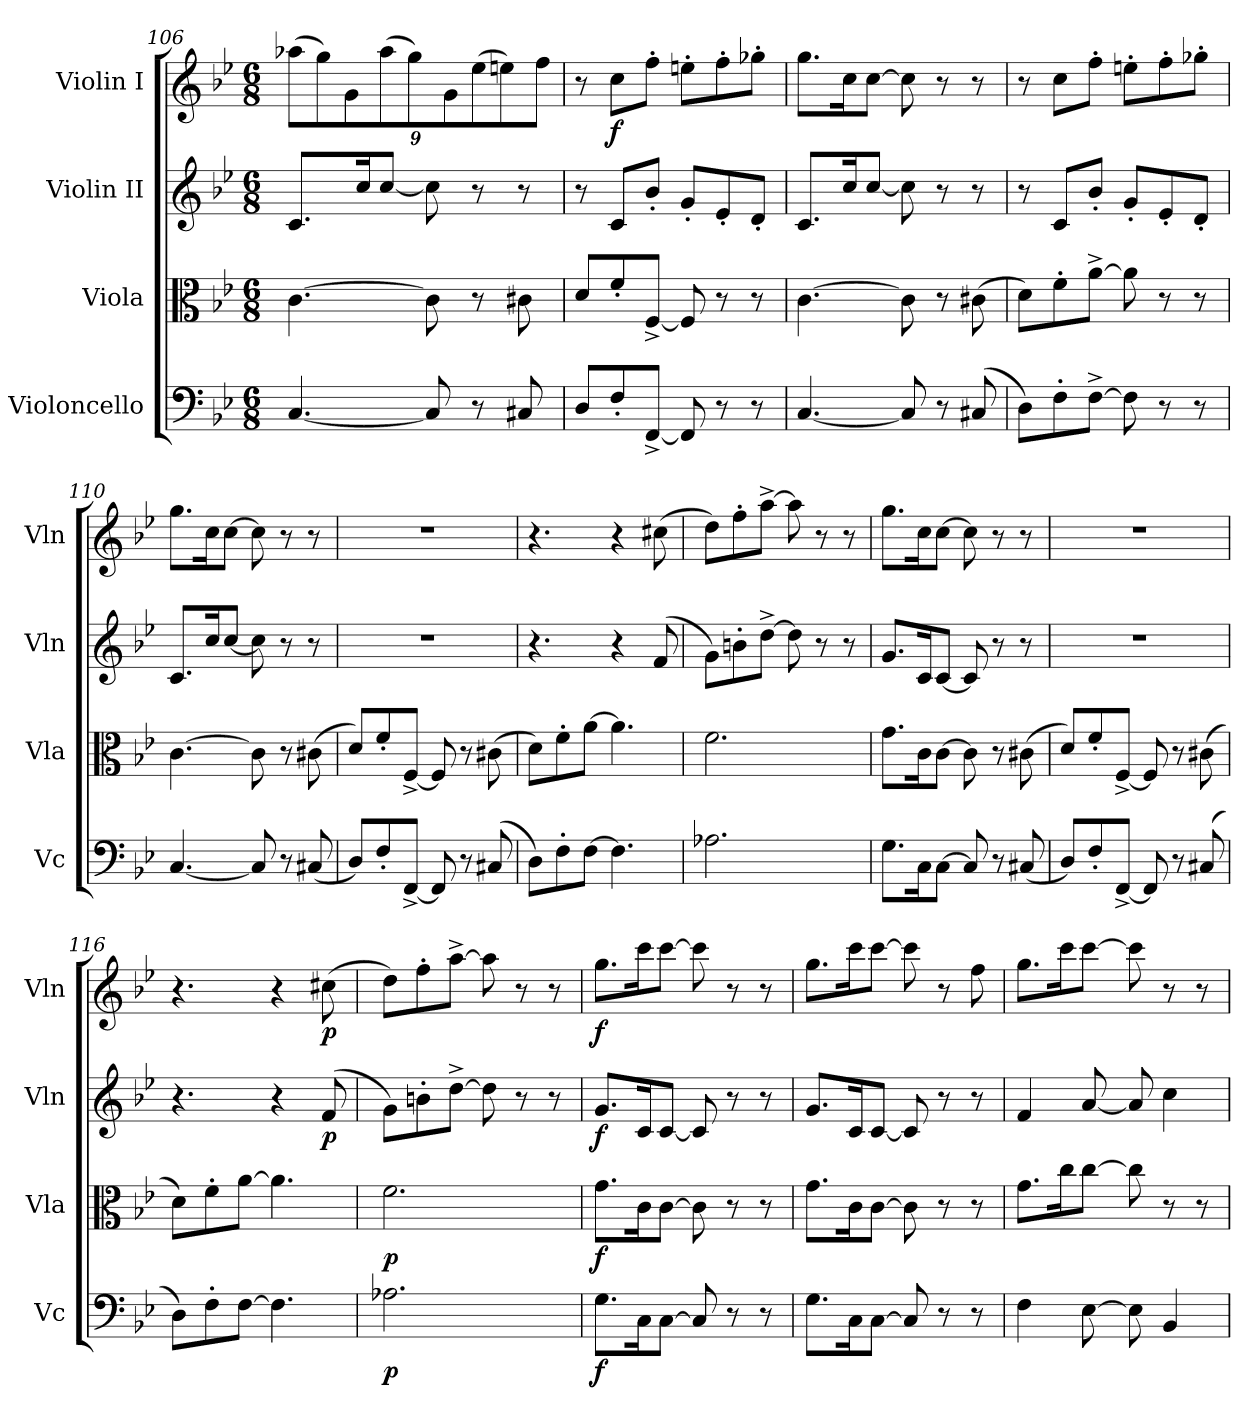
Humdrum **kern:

**kern	**dynam	**kern	**dynam	**kern	**dynam	**kern	**dynam
*part4	*part4	*part3	*part3	*part2	*part2	*part1	*part1
*staff4	*staff4	*staff3	*staff3	*staff2	*staff2	*staff1	*staff1
*I"Violoncello	*	*I"Viola	*	*I"Violin II	*	*I"Violin I	*
*I'Vc	*	*I'Vla	*	*I'Vln	*	*I'Vln	*
*clefF4	*	*clefC3	*	*clefG2	*	*clefG2	*
*k[b-e-]	*	*k[b-e-]	*	*k[b-e-]	*	*k[b-e-]	*
*M6/8	*	*M6/8	*	*M6/8	*	*M6/8	*
*	*	*	*	*	*	*Xbrackettup	*
=106	=106	=106	=106	=106	=106	=106	=106
[4.C/	.	[4.c\	.	8.c/L	.	(>12aa-X\L	.
.	.	.	.	.	.	12gg\)	.
.	.	.	.	.	.	12g\	.
.	.	.	.	16cc/K	.	.	.
.	.	.	.	[8cc/J	.	(>12aa-\	.
.	.	.	.	.	.	12gg\)	.
8C/]	.	8c\]	.	8cc\]	.	.	.
.	.	.	.	.	.	12g\	.
8r	.	8r	.	8r	.	(>12ee-\	.
.	.	.	.	.	.	12een\)	.
8C#X/	.	8c#X\	.	8r	.	.	.
.	.	.	.	.	.	12ff\J	.
=107	=107	=107	=107	=107	=107	=107	=107
8D/L	.	8d/L	.	8r	.	8r	.
!	!	!	!	!	!	!	!LO:DY:b
8F'/	.	8f'/	.	8c/L	.	8cc\L	f
[8FF^/J	.	[8F^/J	.	8b-'/J	.	8ff'\J	.
8FF/]	.	8F/]	.	8g'/L	.	8een'\L	.
8r	.	8r	.	8e-'/	.	8ff'\	.
8r	.	8r	.	8d'/J	.	8gg-X'\J	.
=108	=108	=108	=108	=108	=108	=108	=108
[4.C/	.	[4.c\	.	8.c/L	.	8.gg\L	.
.	.	.	.	16cc/K	.	16cc\K	.
.	.	.	.	[8cc/J	.	[8cc\J	.
8C/]	.	8c\]	.	8cc\]	.	8cc\]	.
8r	.	8r	.	8r	.	8r	.
(<8C#X/	.	(>8c#X\	.	8r	.	8r	.
=109	=109	=109	=109	=109	=109	=109	=109
8D\L)	.	8d\L)	.	8r	.	8r	.
8F'\	.	8f'\	.	8c/L	.	8cc\L	.
[8F^\J	.	[8a^\J	.	8b-'/J	.	8ff'\J	.
8F\]	.	8a\]	.	8g'/L	.	8een'\L	.
8r	.	8r	.	8e-'/	.	8ff'\	.
8r	.	8r	.	8d'/J	.	8gg-X'\J	.
=110	=110	=110	=110	=110	=110	=110	=110
[4.C/	.	[4.c\	.	8.c/L	.	8.gg\L	.
.	.	.	.	16cc/K	.	16cc\K	.
.	.	.	.	[8cc/J	.	[8cc\J	.
8C/]	.	8c\]	.	8cc\]	.	8cc\]	.
8r	.	8r	.	8r	.	8r	.
(<8C#X/	.	(>8c#X\	.	8r	.	8r	.
=111	=111	=111	=111	=111	=111	=111	=111
8D/L)	.	8d/L)	.	2.r	.	2.r	.
8F'/	.	8f'/	.	.	.	.	.
[8FF^/J	.	[8F^/J	.	.	.	.	.
8FF/]	.	8F/]	.	.	.	.	.
8r	.	8r	.	.	.	.	.
(<8C#X/	.	(>8c#X\	.	.	.	.	.
=112	=112	=112	=112	=112	=112	=112	=112
8D\L)	.	8d\L)	.	4.r	.	4.r	.
8F'\	.	8f'\	.	.	.	.	.
[8F\J	.	[8a\J	.	.	.	.	.
4.F\]	.	4.a\]	.	4r	.	4r	.
.	.	.	.	(<8f/	.	(>8cc#X\	.
=113	=113	=113	=113	=113	=113	=113	=113
2.A-X\	.	2.f\	.	8g\L)	.	8dd\L)	.
.	.	.	.	8bn'\	.	8ff'\	.
.	.	.	.	[8dd^\J	.	[8aa^\J	.
.	.	.	.	8dd\]	.	8aa\]	.
.	.	.	.	8r	.	8r	.
.	.	.	.	8r	.	8r	.
=114	=114	=114	=114	=114	=114	=114	=114
8.G\L	.	8.g\L	.	8.g/L	.	8.gg\L	.
16C\K	.	16c\K	.	16c/K	.	16cc\K	.
[8C\J	.	[8c\J	.	[8c/J	.	[8cc\J	.
8C/]	.	8c\]	.	8c/]	.	8cc\]	.
8r	.	8r	.	8r	.	8r	.
(<8C#X/	.	(>8c#X\	.	8r	.	8r	.
=115	=115	=115	=115	=115	=115	=115	=115
8D/L)	.	8d/L)	.	2.r	.	2.r	.
8F'/	.	8f'/	.	.	.	.	.
[8FF^/J	.	[8F^/J	.	.	.	.	.
8FF/]	.	8F/]	.	.	.	.	.
8r	.	8r	.	.	.	.	.
(<8C#X/	.	(>8c#X\	.	.	.	.	.
=116	=116	=116	=116	=116	=116	=116	=116
8D\L)	.	8d\L)	.	4.r	.	4.r	.
8F'\	.	8f'\	.	.	.	.	.
[8F\J	.	[8a\J	.	.	.	.	.
4.F\]	.	4.a\]	.	4r	.	4r	.
!	!	!	!	!	!LO:DY:b	!	!LO:DY:b
.	.	.	.	(<8f/	p	(>8cc#X\	p
=117	=117	=117	=117	=117	=117	=117	=117
!	!LO:DY:b	!	!LO:DY:b	!	!	!	!
2.A-X\	p	2.f\	p	8g\L)	.	8dd\L)	.
.	.	.	.	8bn'\	.	8ff'\	.
.	.	.	.	[8dd^\J	.	[8aa^\J	.
.	.	.	.	8dd\]	.	8aa\]	.
.	.	.	.	8r	.	8r	.
.	.	.	.	8r	.	8r	.
=118	=118	=118	=118	=118	=118	=118	=118
!	!LO:DY:b	!	!LO:DY:b	!	!LO:DY:b	!	!LO:DY:b
8.G\L	f	8.g\L	f	8.g/L	f	8.gg\L	f
16C\K	.	16c\K	.	16c/K	.	16ccc\K	.
[8C\J	.	[8c\J	.	[8c/J	.	[8ccc\J	.
8C/]	.	8c\]	.	8c/]	.	8ccc\]	.
8r	.	8r	.	8r	.	8r	.
8r	.	8r	.	8r	.	8r	.
=119	=119	=119	=119	=119	=119	=119	=119
8.G\L	.	8.g\L	.	8.g/L	.	8.gg\L	.
16C\K	.	16c\K	.	16c/K	.	16ccc\K	.
[8C\J	.	[8c\J	.	[8c/J	.	[8ccc\J	.
8C/]	.	8c\]	.	8c/]	.	8ccc\]	.
8r	.	8r	.	8r	.	8r	.
8r	.	8r	.	8r	.	8ff\	.
=120	=120	=120	=120	=120	=120	=120	=120
4F\	.	8.g\L	.	4f/	.	8.gg\L	.
.	.	16cc\K	.	.	.	16ccc\K	.
[8E-\	.	[8cc\J	.	[8a/	.	[8ccc\J	.
8E-\]	.	8cc\]	.	8a/]	.	8ccc\]	.
4BB-/	.	8r	.	4cc\	.	8r	.
.	.	8r	.	.	.	8r	.
=	=	=	=	=	=	=	=
*-	*-	*-	*-	*-	*-	*-	*-
